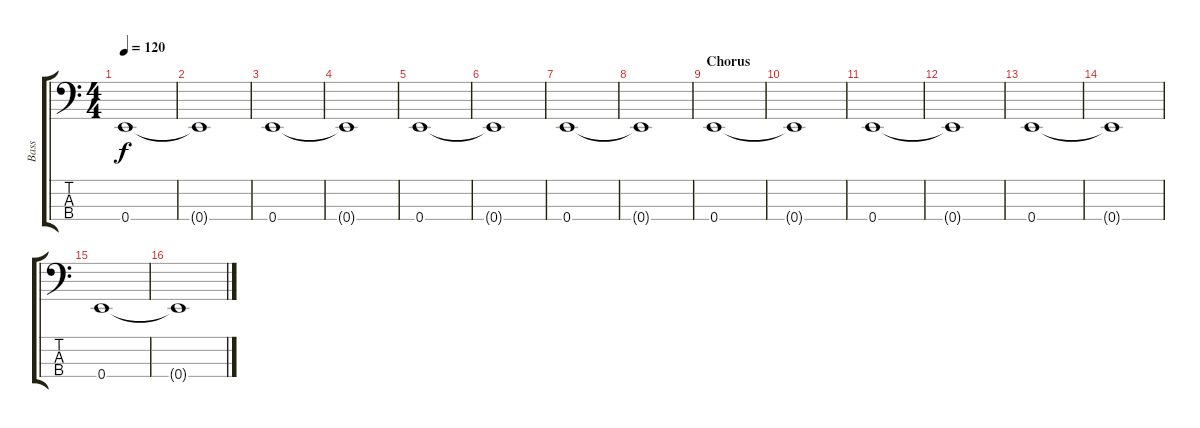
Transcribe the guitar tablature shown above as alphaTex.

\track ("Bass" "Bass") {instrument electricbasspick}
\staff {score tabs}
\tuning (G2 D2 A1 E1) {hide}
\ts (4 4)
\tempo 120
\clef f4
\ks c
0.4.1{dy f} |
0.4{t}.1 |
0.4.1 |
0.4{t}.1 |
0.4.1 |
0.4{t}.1 |
0.4.1 |
0.4{t}.1 |
\section ("" "Chorus")
0.4.1 |
0.4{t}.1 |
0.4.1 |
0.4{t}.1 |
0.4.1 |
0.4{t}.1 |
0.4.1 |
0.4{t}.1
